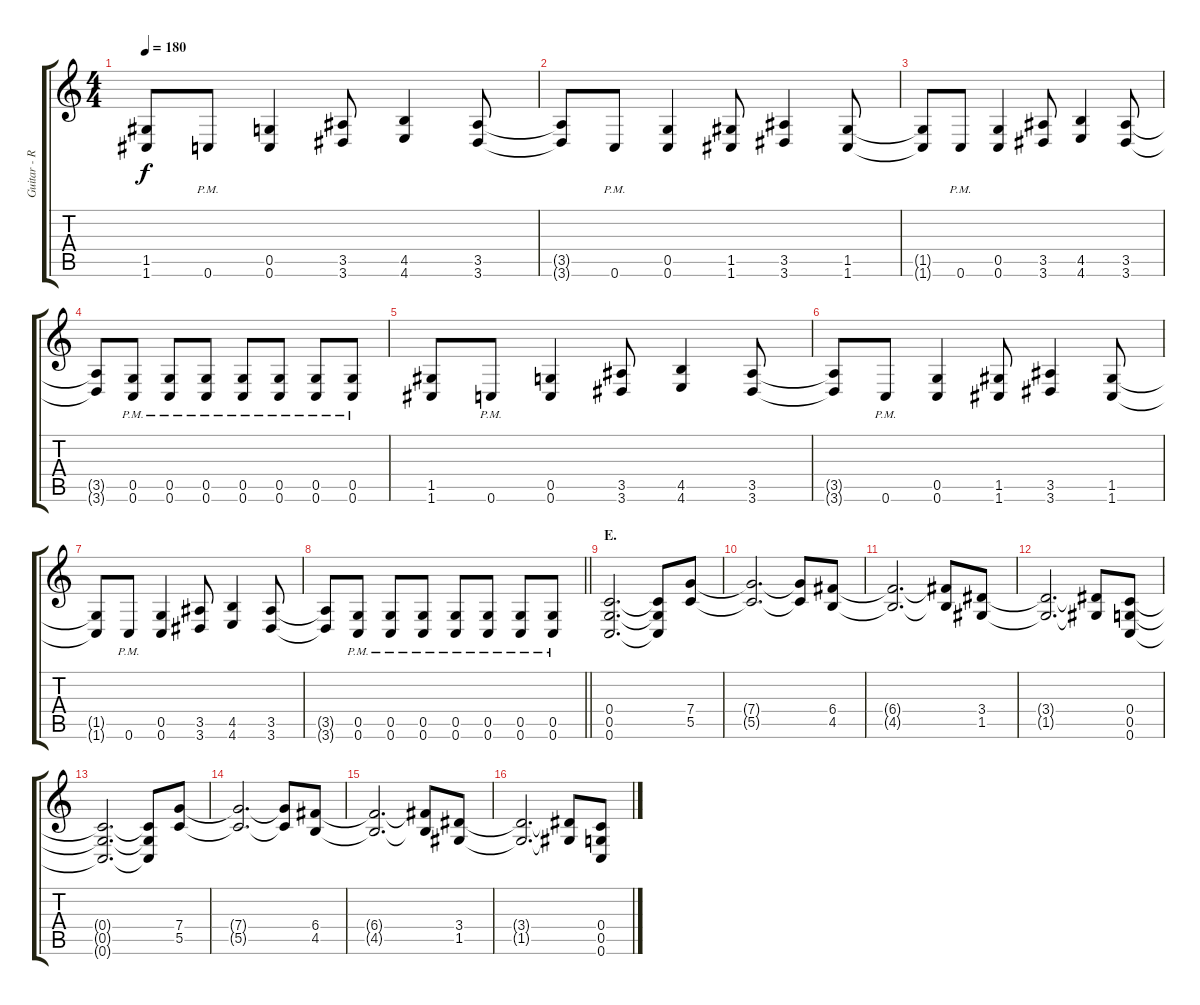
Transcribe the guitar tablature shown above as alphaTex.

\track ("Guitar - Right" "Guitar - R") {instrument distortionguitar}
\staff {score tabs}
\tuning (D4 A3 F3 C3 G2 C2) {hide}
\ts (4 4)
\tempo 180
\clef g2
\ks c
(1.5 1.6).8{dy f} 0.6{pm}.8 (0.5 0.6).4 (3.5 3.6).8 (4.5 4.6).4 (3.5 3.6).8 |
(3.5{t} 3.6{t}).8 0.6{pm}.8 (0.5 0.6).4 (1.5 1.6).8 (3.5 3.6).4 (1.5 1.6).8 |
(1.5{t} 1.6{t}).8 0.6{pm}.8 (0.5 0.6).4 (3.5 3.6).8 (4.5 4.6).4 (3.5 3.6).8 |
(3.5{t} 3.6{t}).8 (0.5{pm} 0.6{pm}).8 (0.5{pm} 0.6{pm}).8 (0.5{pm} 0.6{pm}).8 (0.5{pm} 0.6{pm}).8 (0.5{pm} 0.6{pm}).8 (0.5{pm} 0.6{pm}).8 (0.5{pm} 0.6{pm}).8 |
(1.5 1.6).8 0.6{pm}.8 (0.5 0.6).4 (3.5 3.6).8 (4.5 4.6).4 (3.5 3.6).8 |
(3.5{t} 3.6{t}).8 0.6{pm}.8 (0.5 0.6).4 (1.5 1.6).8 (3.5 3.6).4 (1.5 1.6).8 |
(1.5{t} 1.6{t}).8 0.6{pm}.8 (0.5 0.6).4 (3.5 3.6).8 (4.5 4.6).4 (3.5 3.6).8 |
\barLineRight lightlight
(3.5{t} 3.6{t}).8 (0.5{pm} 0.6{pm}).8 (0.5{pm} 0.6{pm}).8 (0.5{pm} 0.6{pm}).8 (0.5{pm} 0.6{pm}).8 (0.5{pm} 0.6{pm}).8 (0.5{pm} 0.6{pm}).8 (0.5{pm} 0.6{pm}).8 |
\section ("" "E.")
(0.4 0.5 0.6).2{d} (0.4{t} 0.5{t} 0.6{t}).8 (7.4 5.5).8 |
(7.4{t} 5.5{t}).2{d} (7.4{t} 5.5{t}).8 (6.4 4.5).8 |
(6.4{t} 4.5{t}).2{d} (6.4{t} 4.5{t}).8 (3.4 1.5).8 |
(3.4{t} 1.5{t}).2{d} (3.4{t} 1.5{t}).8 (0.4 0.5 0.6).8 |
(0.4{t} 0.5{t} 0.6{t}).2{d} (0.4{t} 0.5{t} 0.6{t}).8 (7.4 5.5).8 |
(7.4{t} 5.5{t}).2{d} (7.4{t} 5.5{t}).8 (6.4 4.5).8 |
(6.4{t} 4.5{t}).2{d} (6.4{t} 4.5{t}).8 (3.4 1.5).8 |
(3.4{t} 1.5{t}).2{d} (3.4{t} 1.5{t}).8 (0.4 0.5 0.6).8
